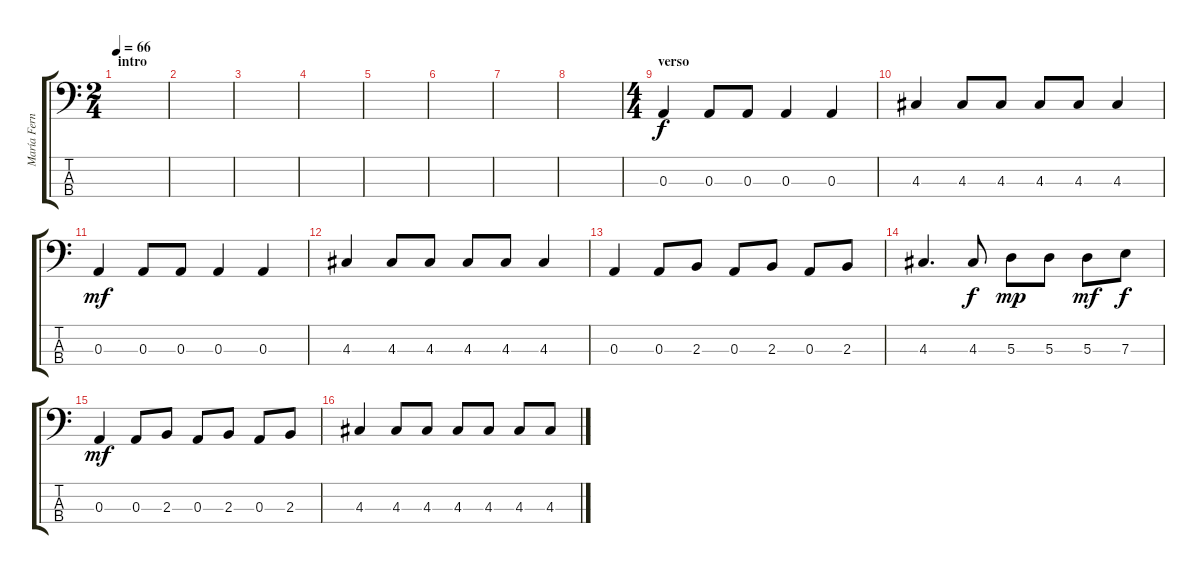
\track ("María Fernanda (bajo)" "María Fern") {instrument electricbassfinger}
\staff {score tabs}
\tuning (G2 D2 A1 E1) {hide}
\ts (2 4)
\section ("" "intro")
\tempo 66
\clef f4
\ks c
|
|
|
|
|
|
|
|
\ts (4 4)
\section ("" "verso")
0.3.4 0.3.8 0.3.8 0.3.4 0.3.4 |
4.3.4 4.3.8 4.3.8 4.3.8 4.3.8 4.3.4{dy f} |
0.3.4{dy mf} 0.3.8 0.3.8 0.3.4 0.3.4 |
4.3.4 4.3.8 4.3.8 4.3.8 4.3.8 4.3.4 |
0.3.4 0.3.8 2.3.8 0.3.8 2.3.8 0.3.8 2.3.8 |
4.3.4{d} 4.3.8{dy f} 5.3.8{dy mp} 5.3.8 5.3.8{dy mf} 7.3.8{dy f} |
0.3.4{dy mf} 0.3.8 2.3.8 0.3.8 2.3.8 0.3.8 2.3.8 |
4.3.4 4.3.8 4.3.8 4.3.8 4.3.8 4.3.8 4.3.8
